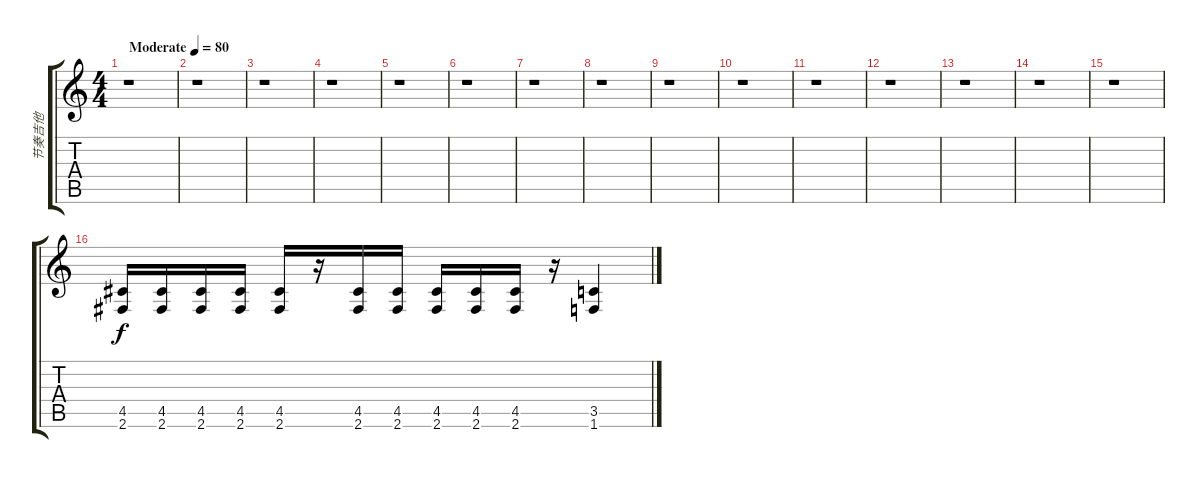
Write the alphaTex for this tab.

\track ("节奏吉他" "节奏吉他") {instrument overdrivenguitar}
\staff {score tabs}
\tuning (E4 B3 G3 D3 A2 E2) {hide}
\ts (4 4)
\tempo (80 "Moderate")
\clef g2
\ks c
r.1{dy f instrument overdrivenguitar} |
r.1 |
r.1 |
r.1 |
r.1 |
r.1 |
r.1 |
r.1 |
r.1 |
r.1 |
r.1 |
r.1 |
r.1 |
r.1 |
r.1 |
(4.5 2.6).16 (4.5 2.6).16 (4.5 2.6).16 (4.5 2.6).16 (4.5 2.6).16 r.16 (4.5 2.6).16 (4.5 2.6).16 (4.5 2.6).16 (4.5 2.6).16 (4.5 2.6).16 r.16 (3.5 1.6).4
